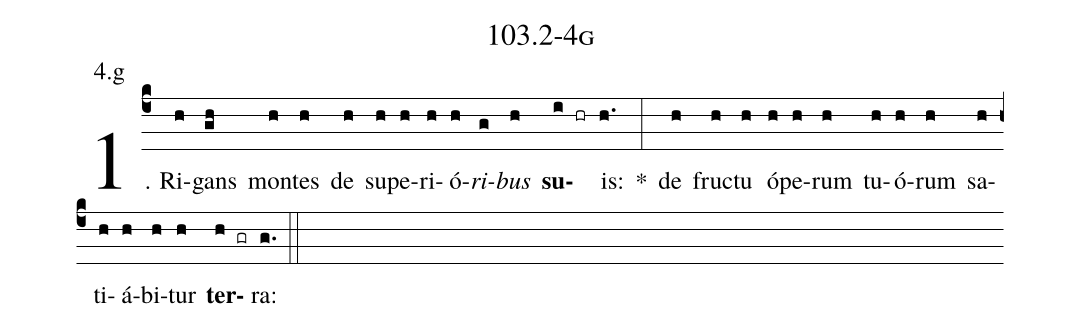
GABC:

name: 103.2-4g;
annotation: 4.g;
%%
(c4)1. Ri(h)gans(gh) mon(h)tes(h) de(h) su(h)pe(h)ri(h)ó(h)<i>ri</i>(g)<i>bus</i>(h) <b>su</b>(i hr)is:(h.) *(:) de(h) fruc(h)tu(h) ó(h)pe(h)rum(h) tu(h)ó(h)rum(h) sa(h)ti(h)á(h)bi(h)tur(h) <b>ter</b>(h gr)ra:(g.) (::)


%E(h) u(h) o(h) u(h) a(h) e.(g.) (::)
